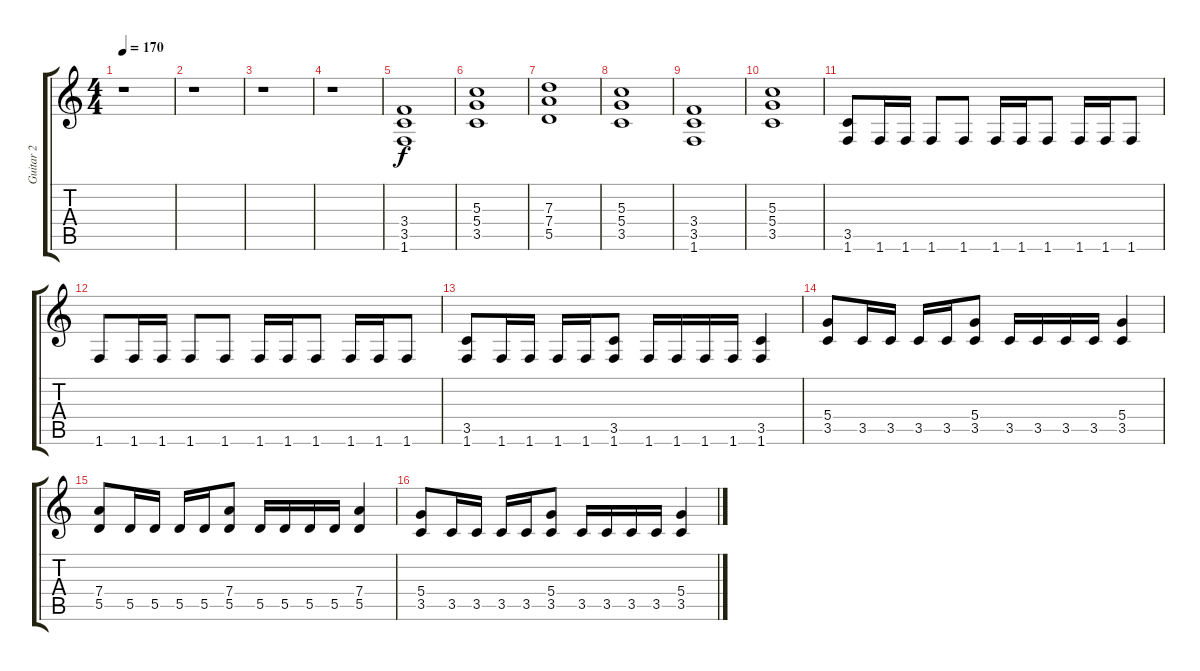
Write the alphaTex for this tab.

\track ("Guitar 2" "Guitar 2") {instrument distortionguitar}
\staff {score tabs}
\tuning (E4 B3 G3 D3 A2 E2) {hide}
\ts (4 4)
\tempo 170
\clef g2
\ks c
r.1{dy f} |
r.1 |
r.1 |
r.1 |
\section ("" "")
(3.4 3.5 1.6).1 |
(5.3 5.4 3.5).1 |
(7.3 7.4 5.5).1 |
(5.3 5.4 3.5).1 |
(3.4 3.5 1.6).1 |
(5.3 5.4 3.5).1 |
(3.5 1.6).8 1.6.16 1.6.16 1.6.8 1.6.8 1.6.16 1.6.16 1.6.8 1.6.16 1.6.16 1.6.8 |
1.6.8 1.6.16 1.6.16 1.6.8 1.6.8 1.6.16 1.6.16 1.6.8 1.6.16 1.6.16 1.6.8 |
\section ("" "")
(3.5 1.6).8 1.6.16 1.6.16 1.6.16 1.6.16 (3.5 1.6).8 1.6.16 1.6.16 1.6.16 1.6.16 (3.5 1.6).4 |
(5.4 3.5).8 3.5.16 3.5.16 3.5.16 3.5.16 (5.4 3.5).8 3.5.16 3.5.16 3.5.16 3.5.16 (5.4 3.5).4 |
(7.4 5.5).8 5.5.16 5.5.16 5.5.16 5.5.16 (7.4 5.5).8 5.5.16 5.5.16 5.5.16 5.5.16 (7.4 5.5).4 |
(5.4 3.5).8 3.5.16 3.5.16 3.5.16 3.5.16 (5.4 3.5).8 3.5.16 3.5.16 3.5.16 3.5.16 (5.4 3.5).4
